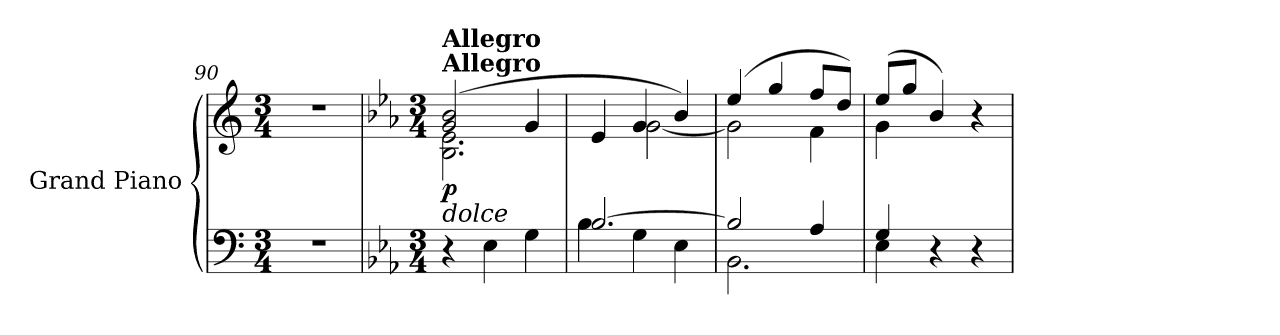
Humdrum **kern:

**kern	**kern	**dynam
*part1	*part1	*part1
*staff2	*staff1	*staff1/2
*I"Grand Piano	*	*
*I'Pno.	*	*
*clefF4	*clefG2	*
*k[]	*k[]	*
*M3/4	*M3/4	*
=90	=90	=90
2.r	2.r	.
!!LO:LB:g=z
=1	=1	=1
*k[b-e-a-]	*k[b-e-a-]	*
*M3/4	*M3/4	*
*	*^	*
!	!LO:TX:a:B:t=Allegro	!	!
!	!LO:TX:b:i:t=dolce	!	!
!	!LO:TX:a:B:t=Allegro	!	!
!	!	!	!LO:DY:b
4r	(2g/ 2b-/	2.B-\ 2.e-\	p
4E-\	.	.	.
4G\	4g/	.	.
=2	=2	=2	=2
*^	*	*	*
[2.B-/	4B-\	4e-/	4ryy	.
.	4G\	4g/	[2g\	.
.	4E-\	4b-/)	.	.
=3	=3	=3	=3	=3
2B-/]	2.BB-\	(4ee-/	2g\]	.
.	.	4gg/	.	.
4A-/	.	8ff/L	4f\	.
.	.	8dd/J)	.	.
=4	=4	=4	=4	=4
4G/	4E-\	(8ee-/L	4g\	.
.	.	8gg/J	.	.
4r	2ryy	4b-/)	2ryy	.
4r	.	4r	.	.
*v	*v	*	*	*
*	*v	*v	*
=	=	=
*-	*-	*-
